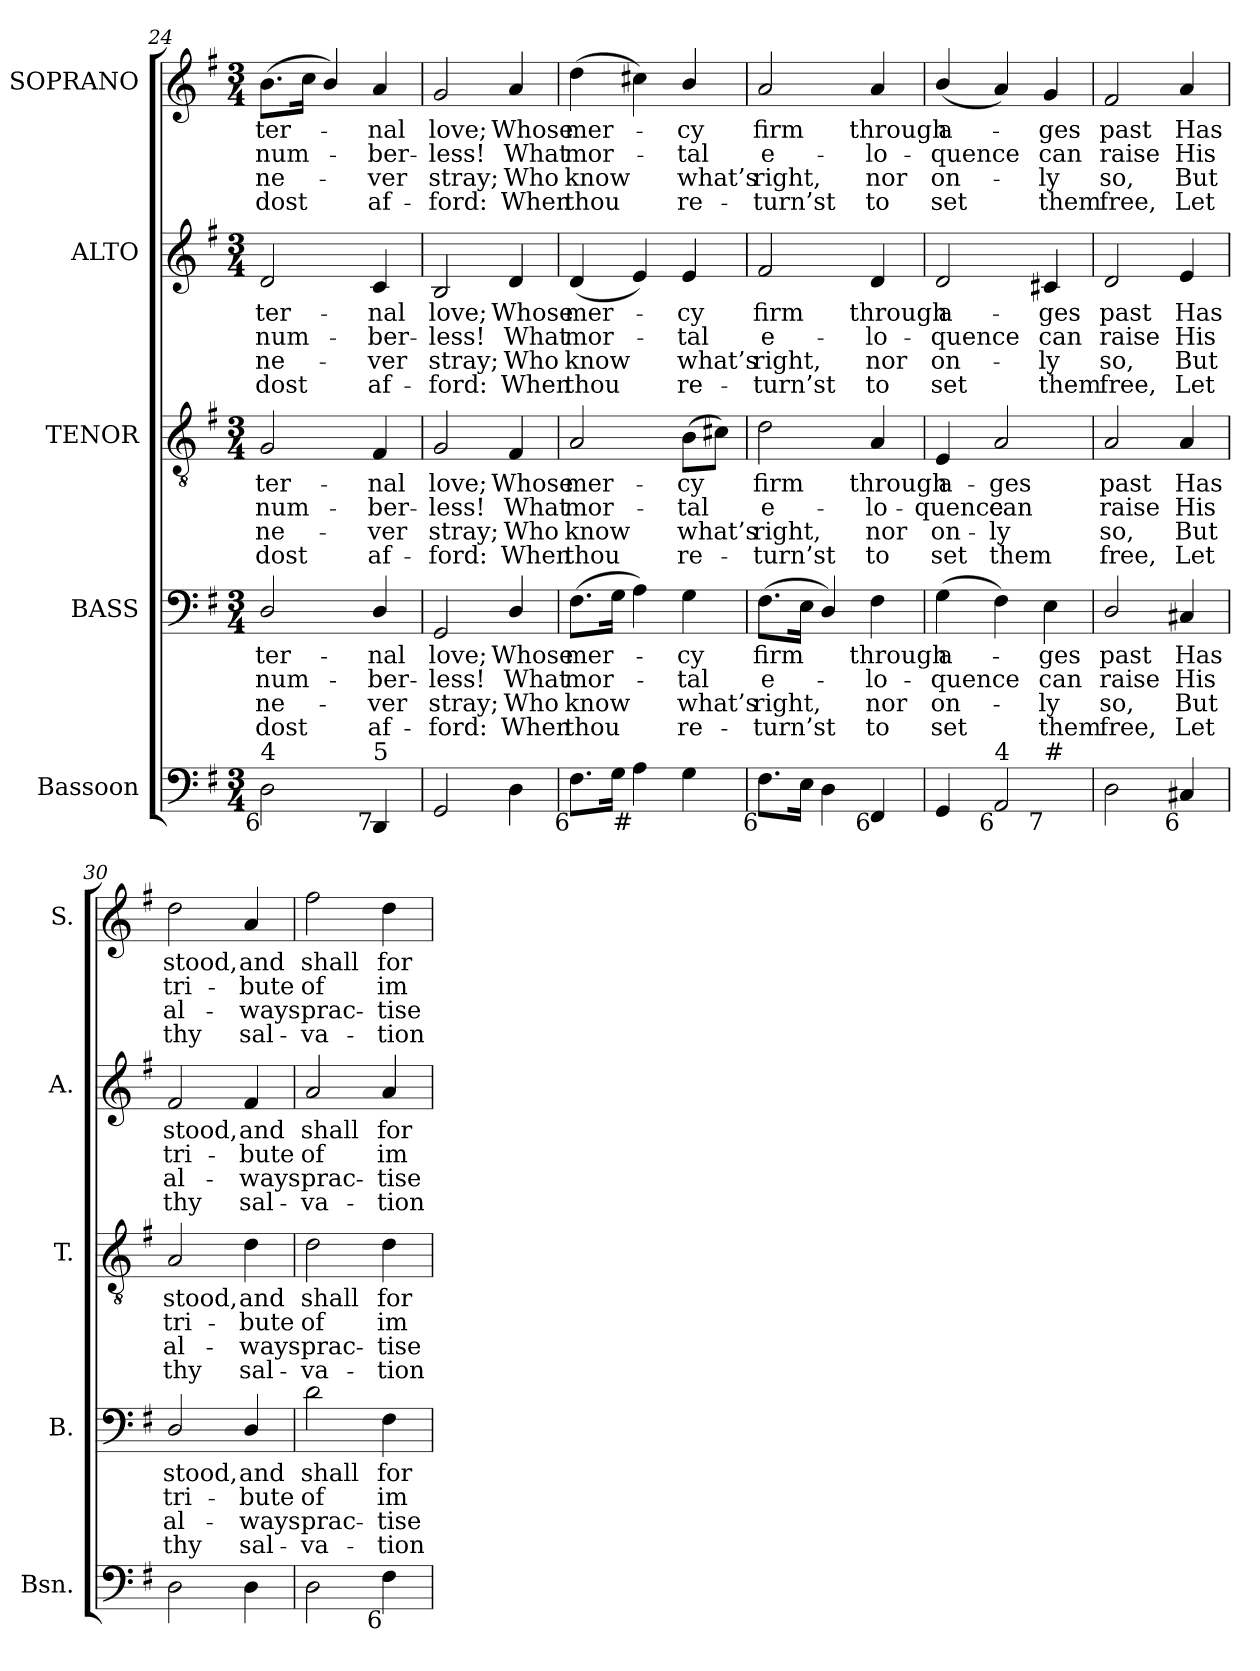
**kern	**kern	**text	**text	**text	**text	**kern	**text	**text	**text	**text	**kern	**text	**text	**text	**text	**kern	**text	**text	**text	**text
*part5	*part4	*part4	*part4	*part4	*part4	*part3	*part3	*part3	*part3	*part3	*part2	*part2	*part2	*part2	*part2	*part1	*part1	*part1	*part1	*part1
*staff5	*staff4	*staff4	*staff4	*staff4	*staff4	*staff3	*staff3	*staff3	*staff3	*staff3	*staff2	*staff2	*staff2	*staff2	*staff2	*staff1	*staff1	*staff1	*staff1	*staff1
*I"Bassoon	*I"BASS	*	*	*	*	*I"TENOR	*	*	*	*	*I"ALTO	*	*	*	*	*I"SOPRANO	*	*	*	*
*I'Bsn.	*I'B.	*	*	*	*	*I'T.	*	*	*	*	*I'A.	*	*	*	*	*I'S.	*	*	*	*
*clefF4	*clefF4	*	*	*	*	*clefGv2	*	*	*	*	*clefG2	*	*	*	*	*clefG2	*	*	*	*
*	*	*	*	*	*	*ITrd7c12	*	*	*	*	*	*	*	*	*	*	*	*	*	*
*k[f#]	*k[f#]	*	*	*	*	*k[f#]	*	*	*	*	*k[f#]	*	*	*	*	*k[f#]	*	*	*	*
*G:	*G:	*	*	*	*	*G:	*	*	*	*	*G:	*	*	*	*	*G:	*	*	*	*
*M3/4	*M3/4	*	*	*	*	*M3/4	*	*	*	*	*M3/4	*	*	*	*	*M3/4	*	*	*	*
=24	=24	=24	=24	=24	=24	=24	=24	=24	=24	=24	=24	=24	=24	=24	=24	=24	=24	=24	=24	=24
!	!	!LO:LY:b:color=#000000	!LO:LY:b:color=#000000	!LO:LY:b:color=#000000	!LO:LY:b:color=#000000	!	!	!	!	!	!	!	!	!	!	!	!	!	!	!
!	!	!	!	!	!	!	!LO:LY:b:color=#000000	!LO:LY:b:color=#000000	!LO:LY:b:color=#000000	!LO:LY:b:color=#000000	!	!	!	!	!	!	!	!	!	!
!	!	!	!	!	!	!	!	!	!	!	!	!LO:LY:b:color=#000000	!LO:LY:b:color=#000000	!LO:LY:b:color=#000000	!LO:LY:b:color=#000000	!	!	!	!	!
!LO:TX:b:rj:t=6	!	!	!	!	!	!	!	!	!	!	!	!	!	!	!	!	!	!	!	!
!LO:TX:t=4	!	!	!	!	!	!	!	!	!	!	!	!	!	!	!	!	!	!	!	!
!	!	!	!	!	!	!	!	!	!	!	!	!	!	!	!	!	!LO:LY:b:color=#000000	!LO:LY:b:color=#000000	!LO:LY:b:color=#000000	!LO:LY:b:color=#000000
2Di\	2Di/	-ter-	num-	ne-	-dost	2GGi/	-ter-	num-	ne-	-dost	2di/	-ter-	num-	ne-	-dost	(8.bi\L	-ter-	num-	ne-	-dost
.	.	.	.	.	.	.	.	.	.	.	.	.	.	.	.	16cci\Jk	.	.	.	.
.	.	.	.	.	.	.	.	.	.	.	.	.	.	.	.	4bi/)	.	.	.	.
!	!	!LO:LY:b:color=#000000	!LO:LY:b:color=#000000	!LO:LY:b:color=#000000	!LO:LY:b:color=#000000	!	!	!	!	!	!	!	!	!	!	!	!	!	!	!
!	!	!	!	!	!	!	!LO:LY:b:color=#000000	!LO:LY:b:color=#000000	!LO:LY:b:color=#000000	!LO:LY:b:color=#000000	!	!	!	!	!	!	!	!	!	!
!	!	!	!	!	!	!	!	!	!	!	!	!LO:LY:b:color=#000000	!LO:LY:b:color=#000000	!LO:LY:b:color=#000000	!LO:LY:b:color=#000000	!	!	!	!	!
!LO:TX:b:rj:t=7	!	!	!	!	!	!	!	!	!	!	!	!	!	!	!	!	!	!	!	!
!LO:TX:t=5	!	!	!	!	!	!	!	!	!	!	!	!	!	!	!	!	!	!	!	!
!	!	!	!	!	!	!	!	!	!	!	!	!	!	!	!	!	!LO:LY:b:color=#000000	!LO:LY:b:color=#000000	!LO:LY:b:color=#000000	!LO:LY:b:color=#000000
4DDi/	4Di/	-nal	-ber-	ver	af-	4FF#i/	-nal	-ber-	ver	af-	4ci/	-nal	-ber-	ver	af-	4ai/	-nal	-ber-	ver	af-
=25	=25	=25	=25	=25	=25	=25	=25	=25	=25	=25	=25	=25	=25	=25	=25	=25	=25	=25	=25	=25
!	!	!LO:LY:b:color=#000000	!LO:LY:b:color=#000000	!LO:LY:b:color=#000000	!LO:LY:b:color=#000000	!	!	!	!	!	!	!	!	!	!	!	!	!	!	!
!	!	!	!	!	!	!	!LO:LY:b:color=#000000	!LO:LY:b:color=#000000	!LO:LY:b:color=#000000	!LO:LY:b:color=#000000	!	!	!	!	!	!	!	!	!	!
!	!	!	!	!	!	!	!	!	!	!	!	!LO:LY:b:color=#000000	!LO:LY:b:color=#000000	!LO:LY:b:color=#000000	!LO:LY:b:color=#000000	!	!	!	!	!
!	!	!	!	!	!	!	!	!	!	!	!	!	!	!	!	!	!LO:LY:b:color=#000000	!LO:LY:b:color=#000000	!LO:LY:b:color=#000000	!LO:LY:b:color=#000000
2GGi/	2GGi/	love;	-less!	-stray;	ford:	2GGi/	love;	-less!	-stray;	ford:	2Bi/	love;	-less!	-stray;	ford:	2gi/	love;	-less!	-stray;	ford:
!	!	!LO:LY:b:color=#000000	!LO:LY:b:color=#000000	!LO:LY:b:color=#000000	!LO:LY:b:color=#000000	!	!	!	!	!	!	!	!	!	!	!	!	!	!	!
!	!	!	!	!	!	!	!LO:LY:b:color=#000000	!LO:LY:b:color=#000000	!LO:LY:b:color=#000000	!LO:LY:b:color=#000000	!	!	!	!	!	!	!	!	!	!
!	!	!	!	!	!	!	!	!	!	!	!	!LO:LY:b:color=#000000	!LO:LY:b:color=#000000	!LO:LY:b:color=#000000	!LO:LY:b:color=#000000	!	!	!	!	!
!	!	!	!	!	!	!	!	!	!	!	!	!	!	!	!	!	!LO:LY:b:color=#000000	!LO:LY:b:color=#000000	!LO:LY:b:color=#000000	!LO:LY:b:color=#000000
4Di\	4Di/	Whose	What	Who	When	4FF#i/	Whose	What	Who	When	4di/	Whose	What	Who	When	4ai/	Whose	What	Who	When
!!LO:LB:g=z
=26	=26	=26	=26	=26	=26	=26	=26	=26	=26	=26	=26	=26	=26	=26	=26	=26	=26	=26	=26	=26
!	!	!LO:LY:b:color=#000000	!LO:LY:b:color=#000000	!LO:LY:b:color=#000000	!LO:LY:b:color=#000000	!	!	!	!	!	!	!	!	!	!	!	!	!	!	!
!	!	!	!	!	!	!	!LO:LY:b:color=#000000	!LO:LY:b:color=#000000	!LO:LY:b:color=#000000	!LO:LY:b:color=#000000	!	!	!	!	!	!	!	!	!	!
!	!	!	!	!	!	!	!	!	!	!	!	!LO:LY:b:color=#000000	!LO:LY:b:color=#000000	!LO:LY:b:color=#000000	!LO:LY:b:color=#000000	!	!	!	!	!
!LO:TX:b:rj:t=6	!	!	!	!	!	!	!	!	!	!	!	!	!	!	!	!	!	!	!	!
!	!	!	!	!	!	!	!	!	!	!	!	!	!	!	!	!	!LO:LY:b:color=#000000	!LO:LY:b:color=#000000	!LO:LY:b:color=#000000	!LO:LY:b:color=#000000
8.F#i\L	(8.F#i\L	mer-	mor-	know	thou	2AAi/	mer-	mor-	know	thou	(4di/	mer-	mor-	know	thou	(4ddi\	mer-	mor-	know	thou
16Gi\Jk	16Gi\Jk	.	.	.	.	.	.	.	.	.	.	.	.	.	.	.	.	.	.	.
!LO:TX:b:rj:t=#	!	!	!	!	!	!	!	!	!	!	!	!	!	!	!	!	!	!	!	!
4Ai\	4Ai\)	.	.	.	.	.	.	.	.	.	4ei/)	.	.	.	.	4cc#Xi\)	.	.	.	.
!	!	!LO:LY:b:color=#000000	!LO:LY:b:color=#000000	!LO:LY:b:color=#000000	!LO:LY:b:color=#000000	!	!	!	!	!	!	!	!	!	!	!	!	!	!	!
!	!	!	!	!	!	!	!LO:LY:b:color=#000000	!LO:LY:b:color=#000000	!LO:LY:b:color=#000000	!LO:LY:b:color=#000000	!	!	!	!	!	!	!	!	!	!
!	!	!	!	!	!	!	!	!	!	!	!	!LO:LY:b:color=#000000	!LO:LY:b:color=#000000	!LO:LY:b:color=#000000	!LO:LY:b:color=#000000	!	!	!	!	!
!	!	!	!	!	!	!	!	!	!	!	!	!	!	!	!	!	!LO:LY:b:color=#000000	!LO:LY:b:color=#000000	!LO:LY:b:color=#000000	!LO:LY:b:color=#000000
4Gi\	4Gi\	-cy	-tal	what’s	re-	(8BBi\L	-cy	-tal	what’s	re-	4ei/	-cy	-tal	what’s	re-	4bi/	-cy	-tal	what’s	re-
.	.	.	.	.	.	8C#Xi\J)	.	.	.	.	.	.	.	.	.	.	.	.	.	.
=27	=27	=27	=27	=27	=27	=27	=27	=27	=27	=27	=27	=27	=27	=27	=27	=27	=27	=27	=27	=27
!	!	!LO:LY:b:color=#000000	!LO:LY:b:color=#000000	!LO:LY:b:color=#000000	!LO:LY:b:color=#000000	!	!	!	!	!	!	!	!	!	!	!	!	!	!	!
!	!	!	!	!	!	!	!LO:LY:b:color=#000000	!LO:LY:b:color=#000000	!LO:LY:b:color=#000000	!LO:LY:b:color=#000000	!	!	!	!	!	!	!	!	!	!
!	!	!	!	!	!	!	!	!	!	!	!	!LO:LY:b:color=#000000	!LO:LY:b:color=#000000	!LO:LY:b:color=#000000	!LO:LY:b:color=#000000	!	!	!	!	!
!LO:TX:b:rj:t=6	!	!	!	!	!	!	!	!	!	!	!	!	!	!	!	!	!	!	!	!
!	!	!	!	!	!	!	!	!	!	!	!	!	!	!	!	!	!LO:LY:b:color=#000000	!LO:LY:b:color=#000000	!LO:LY:b:color=#000000	!LO:LY:b:color=#000000
8.F#i\L	(8.F#i\L	firm	e-	-right,	turn’st	2Di\	firm	e-	-right,	turn’st	2f#i/	firm	e-	-right,	turn’st	2ai/	firm	e-	-right,	turn’st
16Ei\Jk	16Ei\Jk	.	.	.	.	.	.	.	.	.	.	.	.	.	.	.	.	.	.	.
4Di\	4Di/)	.	.	.	.	.	.	.	.	.	.	.	.	.	.	.	.	.	.	.
!	!	!LO:LY:b:color=#000000	!LO:LY:b:color=#000000	!LO:LY:b:color=#000000	!LO:LY:b:color=#000000	!	!	!	!	!	!	!	!	!	!	!	!	!	!	!
!	!	!	!	!	!	!	!LO:LY:b:color=#000000	!LO:LY:b:color=#000000	!LO:LY:b:color=#000000	!LO:LY:b:color=#000000	!	!	!	!	!	!	!	!	!	!
!	!	!	!	!	!	!	!	!	!	!	!	!LO:LY:b:color=#000000	!LO:LY:b:color=#000000	!LO:LY:b:color=#000000	!LO:LY:b:color=#000000	!	!	!	!	!
!LO:TX:b:rj:t=6	!	!	!	!	!	!	!	!	!	!	!	!	!	!	!	!	!	!	!	!
!	!	!	!	!	!	!	!	!	!	!	!	!	!	!	!	!	!LO:LY:b:color=#000000	!LO:LY:b:color=#000000	!LO:LY:b:color=#000000	!LO:LY:b:color=#000000
4FF#i/	4F#i\	through	-lo-	nor	to	4AAi/	through	-lo-	nor	to	4di/	through	-lo-	nor	to	4ai/	through	-lo-	nor	to
=28	=28	=28	=28	=28	=28	=28	=28	=28	=28	=28	=28	=28	=28	=28	=28	=28	=28	=28	=28	=28
!	!	!LO:LY:b:color=#000000	!LO:LY:b:color=#000000	!LO:LY:b:color=#000000	!LO:LY:b:color=#000000	!	!	!	!	!	!	!	!	!	!	!	!	!	!	!
!	!	!	!	!	!	!	!LO:LY:b:color=#000000	!LO:LY:b:color=#000000	!LO:LY:b:color=#000000	!LO:LY:b:color=#000000	!	!	!	!	!	!	!	!	!	!
!	!	!	!	!	!	!	!	!	!	!	!	!LO:LY:b:color=#000000	!LO:LY:b:color=#000000	!LO:LY:b:color=#000000	!LO:LY:b:color=#000000	!	!	!	!	!
!LO:TX:b:rj:t=6	!	!	!	!	!	!	!	!	!	!	!	!	!	!	!	!	!	!	!	!
!LO:TX:t=5	!	!	!	!	!	!	!	!	!	!	!	!	!	!	!	!	!	!	!	!
!	!	!	!	!	!	!	!	!	!	!	!	!	!	!	!	!	!LO:LY:b:color=#000000	!LO:LY:b:color=#000000	!LO:LY:b:color=#000000	!LO:LY:b:color=#000000
*^	*	*	*	*	*	*	*	*	*	*	*	*	*	*	*	*	*	*	*	*
4GGi/	2ryy	(4Gi\	a-	-quence	on-	-set	4EEi/	a-	-quence	on-	-set	2di/	a-	-quence	on-	-set	(4bi/	a-	-quence	on-	-set
!LO:TX:b:rj:t=6	!	!	!	!	!	!	!	!	!	!	!	!	!	!	!	!	!	!	!	!	!
!LO:TX:t=4	!	!	!	!	!	!	!	!	!	!	!	!	!	!	!	!	!	!	!	!	!
!	!	!	!	!	!	!	!	!LO:LY:b:color=#000000	!LO:LY:b:color=#000000	!LO:LY:b:color=#000000	!LO:LY:b:color=#000000	!	!	!	!	!	!	!	!	!	!
2AAi/	.	4F#i\)	.	.	.	.	2AAi/	-ges	can	ly	them	.	.	.	.	.	4ai/)	.	.	.	.
!	!	!	!LO:LY:b:color=#000000	!LO:LY:b:color=#000000	!LO:LY:b:color=#000000	!LO:LY:b:color=#000000	!	!	!	!	!	!	!	!	!	!	!	!	!	!	!
!	!	!	!	!	!	!	!	!	!	!	!	!	!LO:LY:b:color=#000000	!LO:LY:b:color=#000000	!LO:LY:b:color=#000000	!LO:LY:b:color=#000000	!	!	!	!	!
!	!LO:TX:b:rj:t=7	!	!	!	!	!	!	!	!	!	!	!	!	!	!	!	!	!	!	!	!
!	!LO:TX:t=#	!	!	!	!	!	!	!	!	!	!	!	!	!	!	!	!	!	!	!	!
!	!	!	!	!	!	!	!	!	!	!	!	!	!	!	!	!	!	!LO:LY:b:color=#000000	!LO:LY:b:color=#000000	!LO:LY:b:color=#000000	!LO:LY:b:color=#000000
.	4ryy	4Ei\	-ges	can	ly	them	.	.	.	.	.	4c#Xi/	-ges	can	ly	them	4gi/	-ges	can	ly	them
*v	*v	*	*	*	*	*	*	*	*	*	*	*	*	*	*	*	*	*	*	*	*
=29	=29	=29	=29	=29	=29	=29	=29	=29	=29	=29	=29	=29	=29	=29	=29	=29	=29	=29	=29	=29
*^	*	*	*	*	*	*	*	*	*	*	*	*	*	*	*	*	*	*	*	*
!	!	!	!LO:LY:b:color=#000000	!LO:LY:b:color=#000000	!LO:LY:b:color=#000000	!LO:LY:b:color=#000000	!	!	!	!	!	!	!	!	!	!	!	!	!	!	!
*v	*v	*	*	*	*	*	*	*	*	*	*	*	*	*	*	*	*	*	*	*	*
*^	*	*	*	*	*	*	*	*	*	*	*	*	*	*	*	*	*	*	*	*
!	!	!	!	!	!	!	!	!LO:LY:b:color=#000000	!LO:LY:b:color=#000000	!LO:LY:b:color=#000000	!LO:LY:b:color=#000000	!	!	!	!	!	!	!	!	!	!
*v	*v	*	*	*	*	*	*	*	*	*	*	*	*	*	*	*	*	*	*	*	*
*^	*	*	*	*	*	*	*	*	*	*	*	*	*	*	*	*	*	*	*	*
!	!	!	!	!	!	!	!	!	!	!	!	!	!LO:LY:b:color=#000000	!LO:LY:b:color=#000000	!LO:LY:b:color=#000000	!LO:LY:b:color=#000000	!	!	!	!	!
*v	*v	*	*	*	*	*	*	*	*	*	*	*	*	*	*	*	*	*	*	*	*
*^	*	*	*	*	*	*	*	*	*	*	*	*	*	*	*	*	*	*	*	*
!	!	!	!	!	!	!	!	!	!	!	!	!	!	!	!	!	!	!LO:LY:b:color=#000000	!LO:LY:b:color=#000000	!LO:LY:b:color=#000000	!LO:LY:b:color=#000000
*v	*v	*	*	*	*	*	*	*	*	*	*	*	*	*	*	*	*	*	*	*	*
2Di\	2Di/	past	raise	so,	free,	2AAi/	past	raise	so,	free,	2di/	past	raise	so,	free,	2f#i/	past	raise	so,	free,
!	!	!LO:LY:b:color=#000000	!LO:LY:b:color=#000000	!LO:LY:b:color=#000000	!LO:LY:b:color=#000000	!	!	!	!	!	!	!	!	!	!	!	!	!	!	!
!	!	!	!	!	!	!	!LO:LY:b:color=#000000	!LO:LY:b:color=#000000	!LO:LY:b:color=#000000	!LO:LY:b:color=#000000	!	!	!	!	!	!	!	!	!	!
!	!	!	!	!	!	!	!	!	!	!	!	!LO:LY:b:color=#000000	!LO:LY:b:color=#000000	!LO:LY:b:color=#000000	!LO:LY:b:color=#000000	!	!	!	!	!
!LO:TX:b:rj:t=6	!	!	!	!	!	!	!	!	!	!	!	!	!	!	!	!	!	!	!	!
!	!	!	!	!	!	!	!	!	!	!	!	!	!	!	!	!	!LO:LY:b:color=#000000	!LO:LY:b:color=#000000	!LO:LY:b:color=#000000	!LO:LY:b:color=#000000
4C#Xi/	4C#Xi/	Has	His	But	Let	4AAi/	Has	His	But	Let	4ei/	Has	His	But	Let	4ai/	Has	His	But	Let
=30	=30	=30	=30	=30	=30	=30	=30	=30	=30	=30	=30	=30	=30	=30	=30	=30	=30	=30	=30	=30
!	!	!LO:LY:b:color=#000000	!LO:LY:b:color=#000000	!LO:LY:b:color=#000000	!LO:LY:b:color=#000000	!	!	!	!	!	!	!	!	!	!	!	!	!	!	!
!	!	!	!	!	!	!	!LO:LY:b:color=#000000	!LO:LY:b:color=#000000	!LO:LY:b:color=#000000	!LO:LY:b:color=#000000	!	!	!	!	!	!	!	!	!	!
!	!	!	!	!	!	!	!	!	!	!	!	!LO:LY:b:color=#000000	!LO:LY:b:color=#000000	!LO:LY:b:color=#000000	!LO:LY:b:color=#000000	!	!	!	!	!
!	!	!	!	!	!	!	!	!	!	!	!	!	!	!	!	!	!LO:LY:b:color=#000000	!LO:LY:b:color=#000000	!LO:LY:b:color=#000000	!LO:LY:b:color=#000000
2Di\	2Di/	stood,	tri-	al-	-thy	2AAi/	stood,	tri-	al-	-thy	2f#i/	stood,	tri-	al-	-thy	2ddi\	stood,	tri-	al-	-thy
!	!	!LO:LY:b:color=#000000	!LO:LY:b:color=#000000	!LO:LY:b:color=#000000	!LO:LY:b:color=#000000	!	!	!	!	!	!	!	!	!	!	!	!	!	!	!
!	!	!	!	!	!	!	!LO:LY:b:color=#000000	!LO:LY:b:color=#000000	!LO:LY:b:color=#000000	!LO:LY:b:color=#000000	!	!	!	!	!	!	!	!	!	!
!	!	!	!	!	!	!	!	!	!	!	!	!LO:LY:b:color=#000000	!LO:LY:b:color=#000000	!LO:LY:b:color=#000000	!LO:LY:b:color=#000000	!	!	!	!	!
!	!	!	!	!	!	!	!	!	!	!	!	!	!	!	!	!	!LO:LY:b:color=#000000	!LO:LY:b:color=#000000	!LO:LY:b:color=#000000	!LO:LY:b:color=#000000
4Di\	4Di/	and	-bute	ways	sal-	4Di\	and	-bute	ways	sal-	4f#i/	and	-bute	ways	sal-	4ai/	and	-bute	ways	sal-
=31	=31	=31	=31	=31	=31	=31	=31	=31	=31	=31	=31	=31	=31	=31	=31	=31	=31	=31	=31	=31
!	!	!LO:LY:b:color=#000000	!LO:LY:b:color=#000000	!LO:LY:b:color=#000000	!LO:LY:b:color=#000000	!	!	!	!	!	!	!	!	!	!	!	!	!	!	!
!	!	!	!	!	!	!	!LO:LY:b:color=#000000	!LO:LY:b:color=#000000	!LO:LY:b:color=#000000	!LO:LY:b:color=#000000	!	!	!	!	!	!	!	!	!	!
!	!	!	!	!	!	!	!	!	!	!	!	!LO:LY:b:color=#000000	!LO:LY:b:color=#000000	!LO:LY:b:color=#000000	!LO:LY:b:color=#000000	!	!	!	!	!
!	!	!	!	!	!	!	!	!	!	!	!	!	!	!	!	!	!LO:LY:b:color=#000000	!LO:LY:b:color=#000000	!LO:LY:b:color=#000000	!LO:LY:b:color=#000000
2Di\	2di\	shall	of	-prac-	-va-	2Di\	shall	of	-prac-	-va-	2ai/	shall	of	-prac-	-va-	2ff#i\	shall	of	-prac-	-va-
!	!	!LO:LY:b:color=#000000	!LO:LY:b:color=#000000	!LO:LY:b:color=#000000	!LO:LY:b:color=#000000	!	!	!	!	!	!	!	!	!	!	!	!	!	!	!
!	!	!	!	!	!	!	!LO:LY:b:color=#000000	!LO:LY:b:color=#000000	!LO:LY:b:color=#000000	!LO:LY:b:color=#000000	!	!	!	!	!	!	!	!	!	!
!	!	!	!	!	!	!	!	!	!	!	!	!LO:LY:b:color=#000000	!LO:LY:b:color=#000000	!LO:LY:b:color=#000000	!LO:LY:b:color=#000000	!	!	!	!	!
!LO:TX:b:rj:t=6	!	!	!	!	!	!	!	!	!	!	!	!	!	!	!	!	!	!	!	!
!	!	!	!	!	!	!	!	!	!	!	!	!	!	!	!	!	!LO:LY:b:color=#000000	!LO:LY:b:color=#000000	!LO:LY:b:color=#000000	!LO:LY:b:color=#000000
4F#i\	4F#i\	for	im-	-tise	tion	4Di\	for	im-	-tise	tion	4ai/	for	im-	-tise	tion	4ddi\	for	im-	-tise	tion
=	=	=	=	=	=	=	=	=	=	=	=	=	=	=	=	=	=	=	=	=
*-	*-	*-	*-	*-	*-	*-	*-	*-	*-	*-	*-	*-	*-	*-	*-	*-	*-	*-	*-	*-
